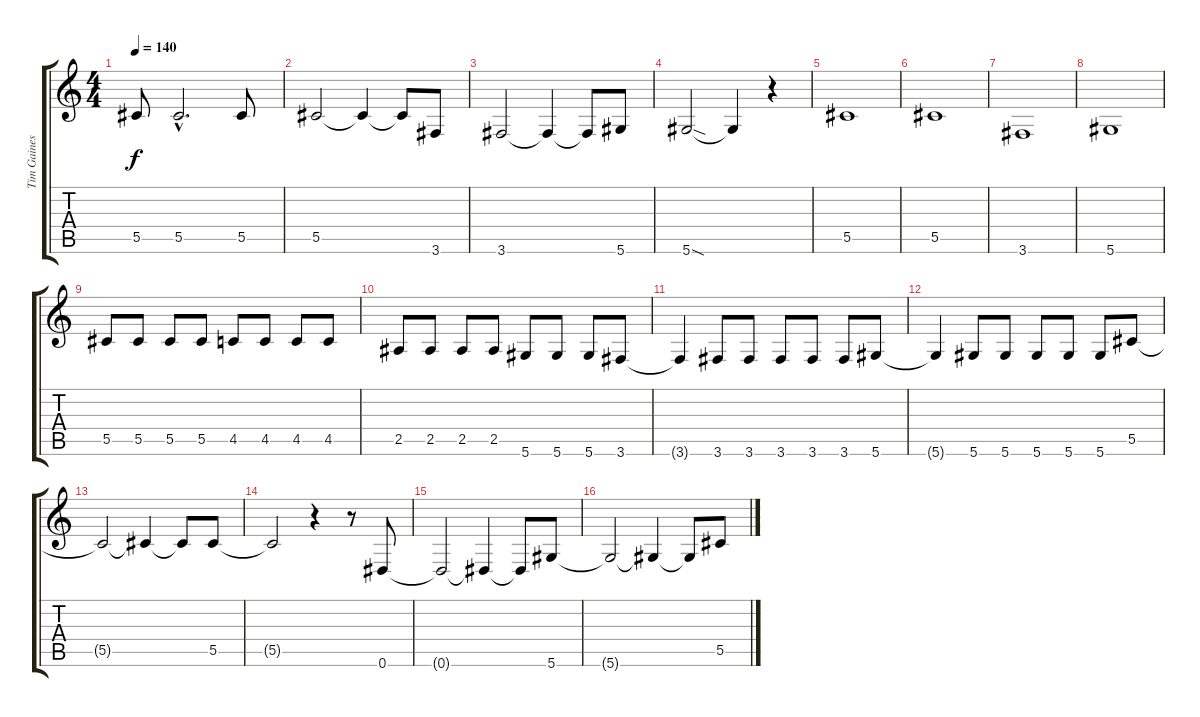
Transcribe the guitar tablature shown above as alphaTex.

\track ("Tim Gaines" "Tim Gaines") {instrument electricbassfinger}
\staff {score tabs}
\tuning (Eb4 Bb3 Gb3 Db3 Ab2 Eb2) {hide}
\ts (4 4)
\tempo 140
\clef g2
\ks c
5.5.8{dy f instrument electricbassfinger} 5.5{hac}.2{d} 5.5.8 |
5.5.2 5.5{t}.4 5.5{t}.8 3.6.8 |
3.6.2 3.6{t}.4 3.6{t}.8 5.6.8 |
5.6{sod}.2 5.6{t}.4 r.4 |
5.5.1 |
5.5.1 |
3.6.1 |
5.6.1 |
5.5.8 5.5.8 5.5.8 5.5.8 4.5.8 4.5.8 4.5.8 4.5.8 |
2.5.8 2.5.8 2.5.8 2.5.8 5.6.8 5.6.8 5.6.8 3.6.8 |
3.6{t}.4 3.6.8 3.6.8 3.6.8 3.6.8 3.6.8 5.6.8 |
5.6{t}.4 5.6.8 5.6.8 5.6.8 5.6.8 5.6.8 5.5.8 |
5.5{t}.2 5.5{t}.4 5.5{t}.8 5.5.8 |
5.5{t}.2 r.4 r.8 0.6.8 |
0.6{t}.2 0.6{t}.4 0.6{t}.8 5.6.8 |
5.6{t}.2 5.6{t}.4 5.6{t}.8 5.5.8
